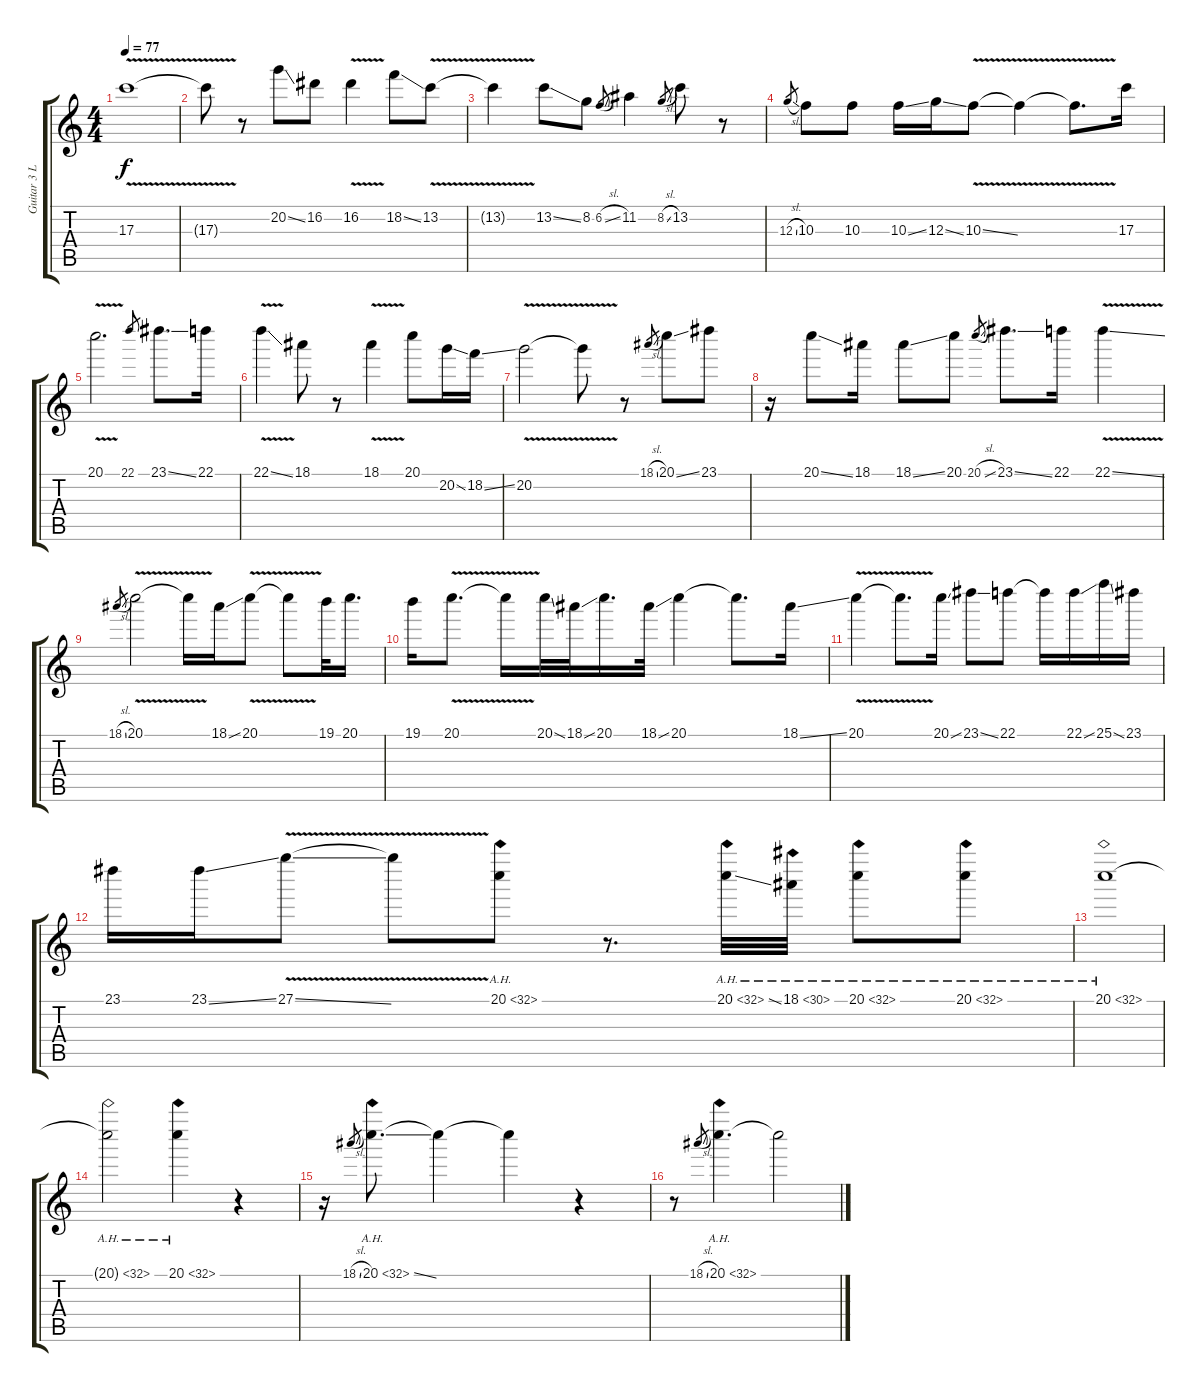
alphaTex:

\track ("Guitar 3 Lapsteel / slide" "Guitar 3 L") {instrument distortionguitar}
\staff {score tabs}
\tuning (E4 B3 G3 D3 A2 E2) {hide}
\ts (4 4)
\tempo 77
\clef g2
\ks c
17.3{v}.1{dy f} |
17.3{t}.8 r.8 20.2{ss}.8 16.2.8 16.2{v}.4 18.2{ss}.8 13.2{v}.8 |
13.2{t}.4 13.2{ss}.8 8.2.8 6.2{sl}.8{gr} 11.2.4 8.2{sl}.8{gr} 13.2.8 r.8 |
12.3{sl}.8{gr} 10.3.8 10.3.8 10.3{ss}.16 12.3{ss}.16 10.3{v ss}.8 10.3{v t}.4 10.3{t}.8{d} 17.3.16 |
20.1{v}.2{d} 22.1.8{gr} 23.1{ss}.8{d} 22.1.16 |
22.1{v ss}.4 18.1.8 r.8 18.1{v}.4 20.1.8 20.2{ss}.16 18.2{ss}.16 |
20.2{v}.2 20.2{t}.8 r.8 18.1{sl}.8{gr} 20.1{ss}.8 23.1.8 |
r.16 20.1{ss}.8 18.1.16 18.1{ss}.8 20.1.8 20.1{sl}.8{gr} 23.1{ss}.8{d} 22.1.16 22.1{v ss}.4 |
18.1{sl}.8{gr} 20.1{v}.2 20.1{t}.16 18.1{ss}.16 20.1{v}.8 20.1{t}.8 19.1.32 20.1.16{d} |
19.1.16 20.1{v}.8{d} 20.1{t}.16 20.1{ss}.32 18.1{ss}.32 20.1.16{d} 18.1{ss}.32 20.1.4 20.1{t}.8{d} 18.1{ss}.16 |
20.1{v}.4 20.1{t}.8{d} 20.1{ss}.16 23.1{ss}.8 22.1.8 22.1{t}.16 22.1{ss}.16 25.1{ss}.16 23.1.16 |
23.1.16 23.1{ss}.16 27.1{v ss}.8 27.1{t}.8 20.1{ah 12}.8 r.8{d} 20.1{ah 12 ss}.32 18.1{ah 12}.32 20.1{ah 12}.8 20.1{ah 12}.8 |
20.1{ah 12}.1 |
20.1{ah 12 t}.2 20.1{ah 12}.4 r.4 |
r.16 18.1{sl}.8{gr} 20.1{ah 12 ss}.8{d} 20.1{t}.4 20.1{t}.4 r.4 |
r.8 18.1{sl}.8{gr} 20.1{ah 12}.4{d} 20.1{t}.2
